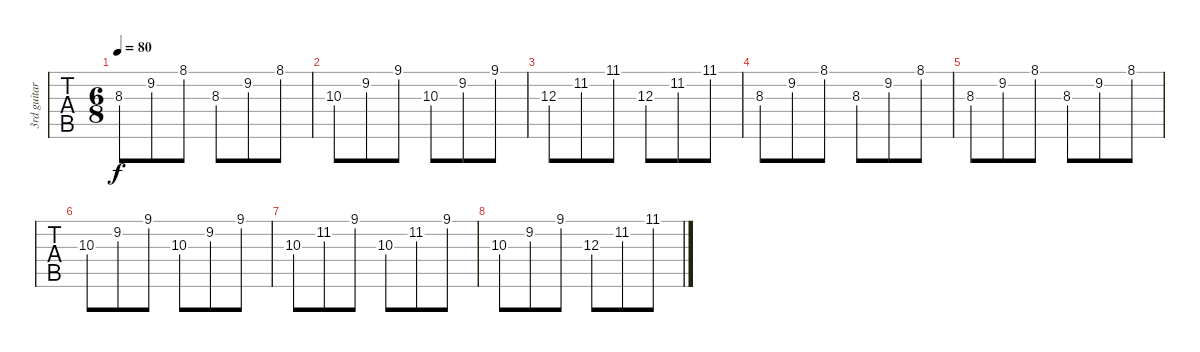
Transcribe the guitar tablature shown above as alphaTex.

\track ("3rd guitar (melody)" "3rd guitar") {instrument electricguitarclean}
\staff {tabs}
\tuning (E4 B3 G3 D3 A2 E2) {hide}
\ts (6 8)
\tempo 80
\clef g2
\ks fminor
8.3.8{dy f} 9.2.8 8.1.8 8.3.8 9.2.8 8.1.8 |
10.3.8 9.2.8 9.1.8 10.3.8 9.2.8 9.1.8 |
12.3.8 11.2.8 11.1.8 12.3.8 11.2.8 11.1.8 |
8.3.8 9.2.8 8.1.8 8.3.8 9.2.8 8.1.8 |
8.3.8 9.2.8 8.1.8 8.3.8 9.2.8 8.1.8 |
10.3.8 9.2.8 9.1.8 10.3.8 9.2.8 9.1.8 |
10.3.8 11.2.8 9.1.8 10.3.8 11.2.8 9.1.8 |
10.3.8 9.2.8 9.1.8 12.3.8 11.2.8 11.1.8
